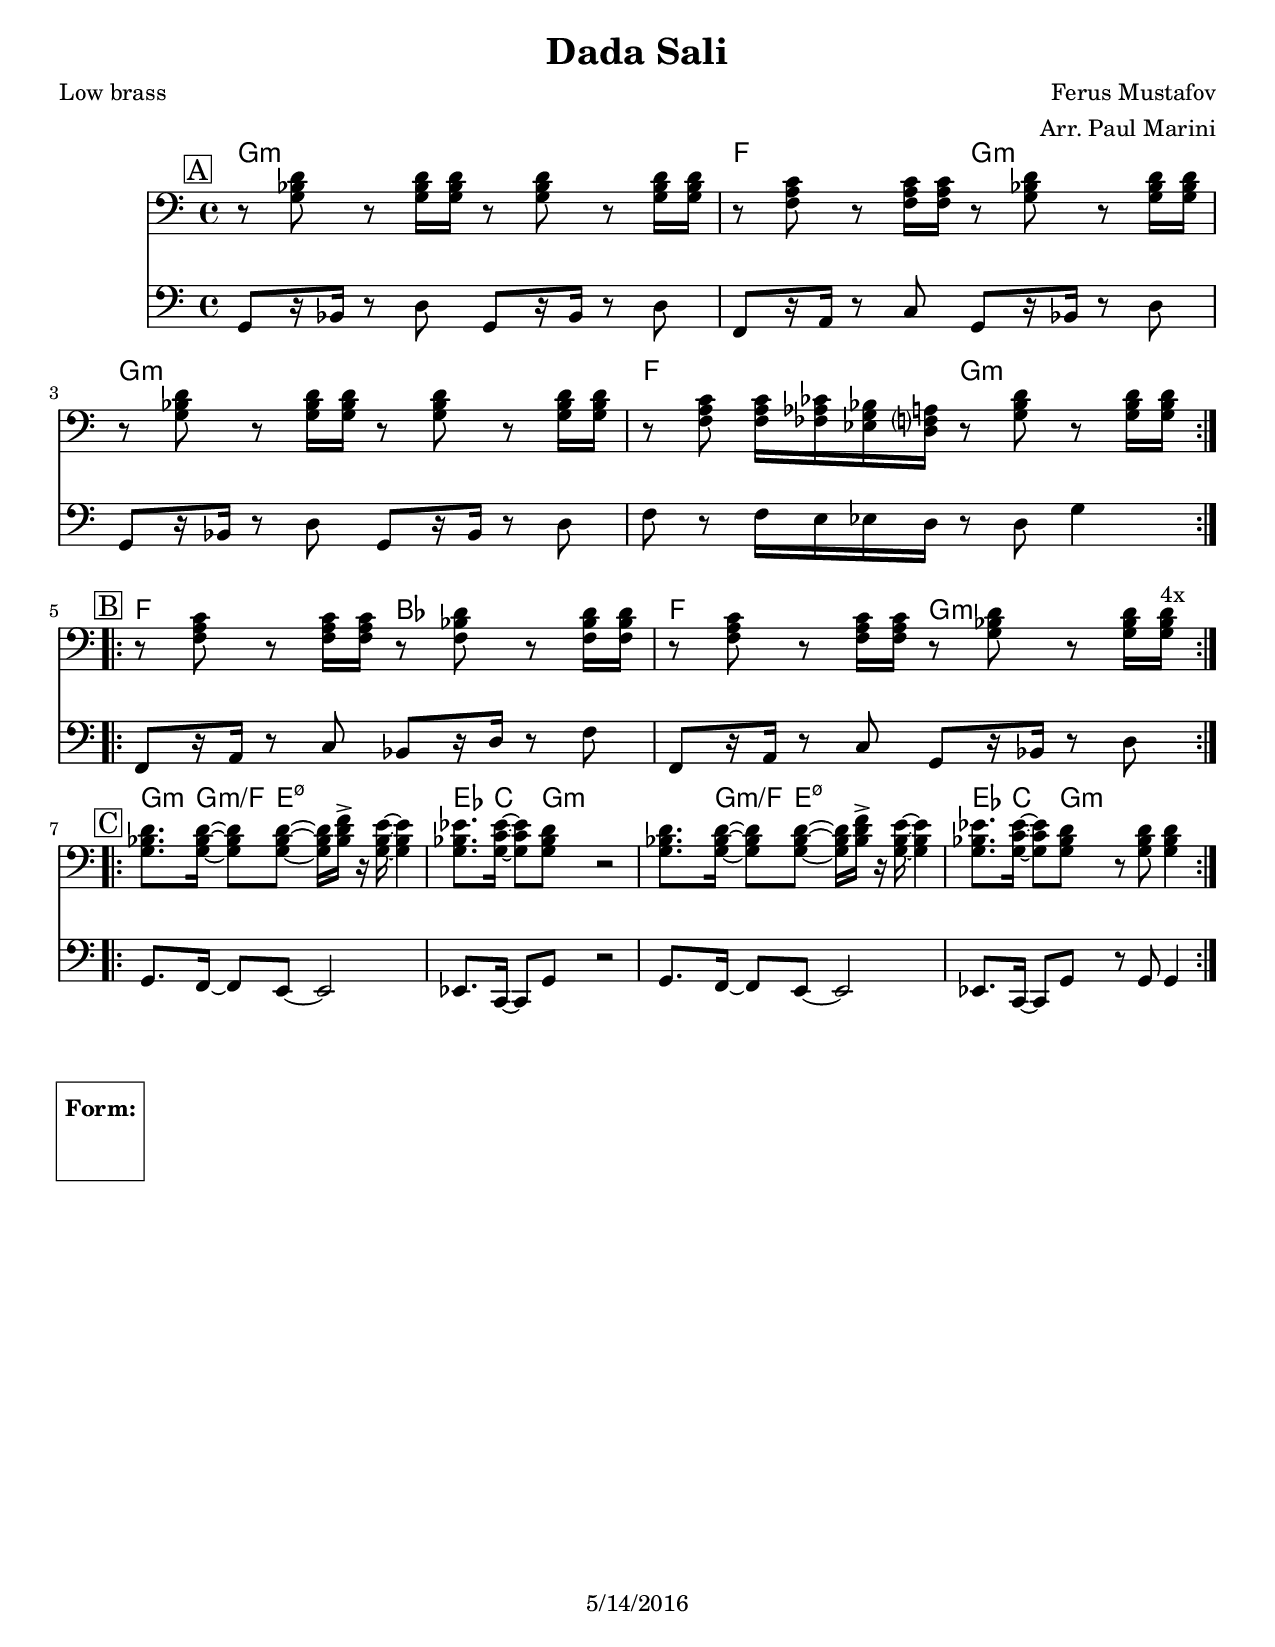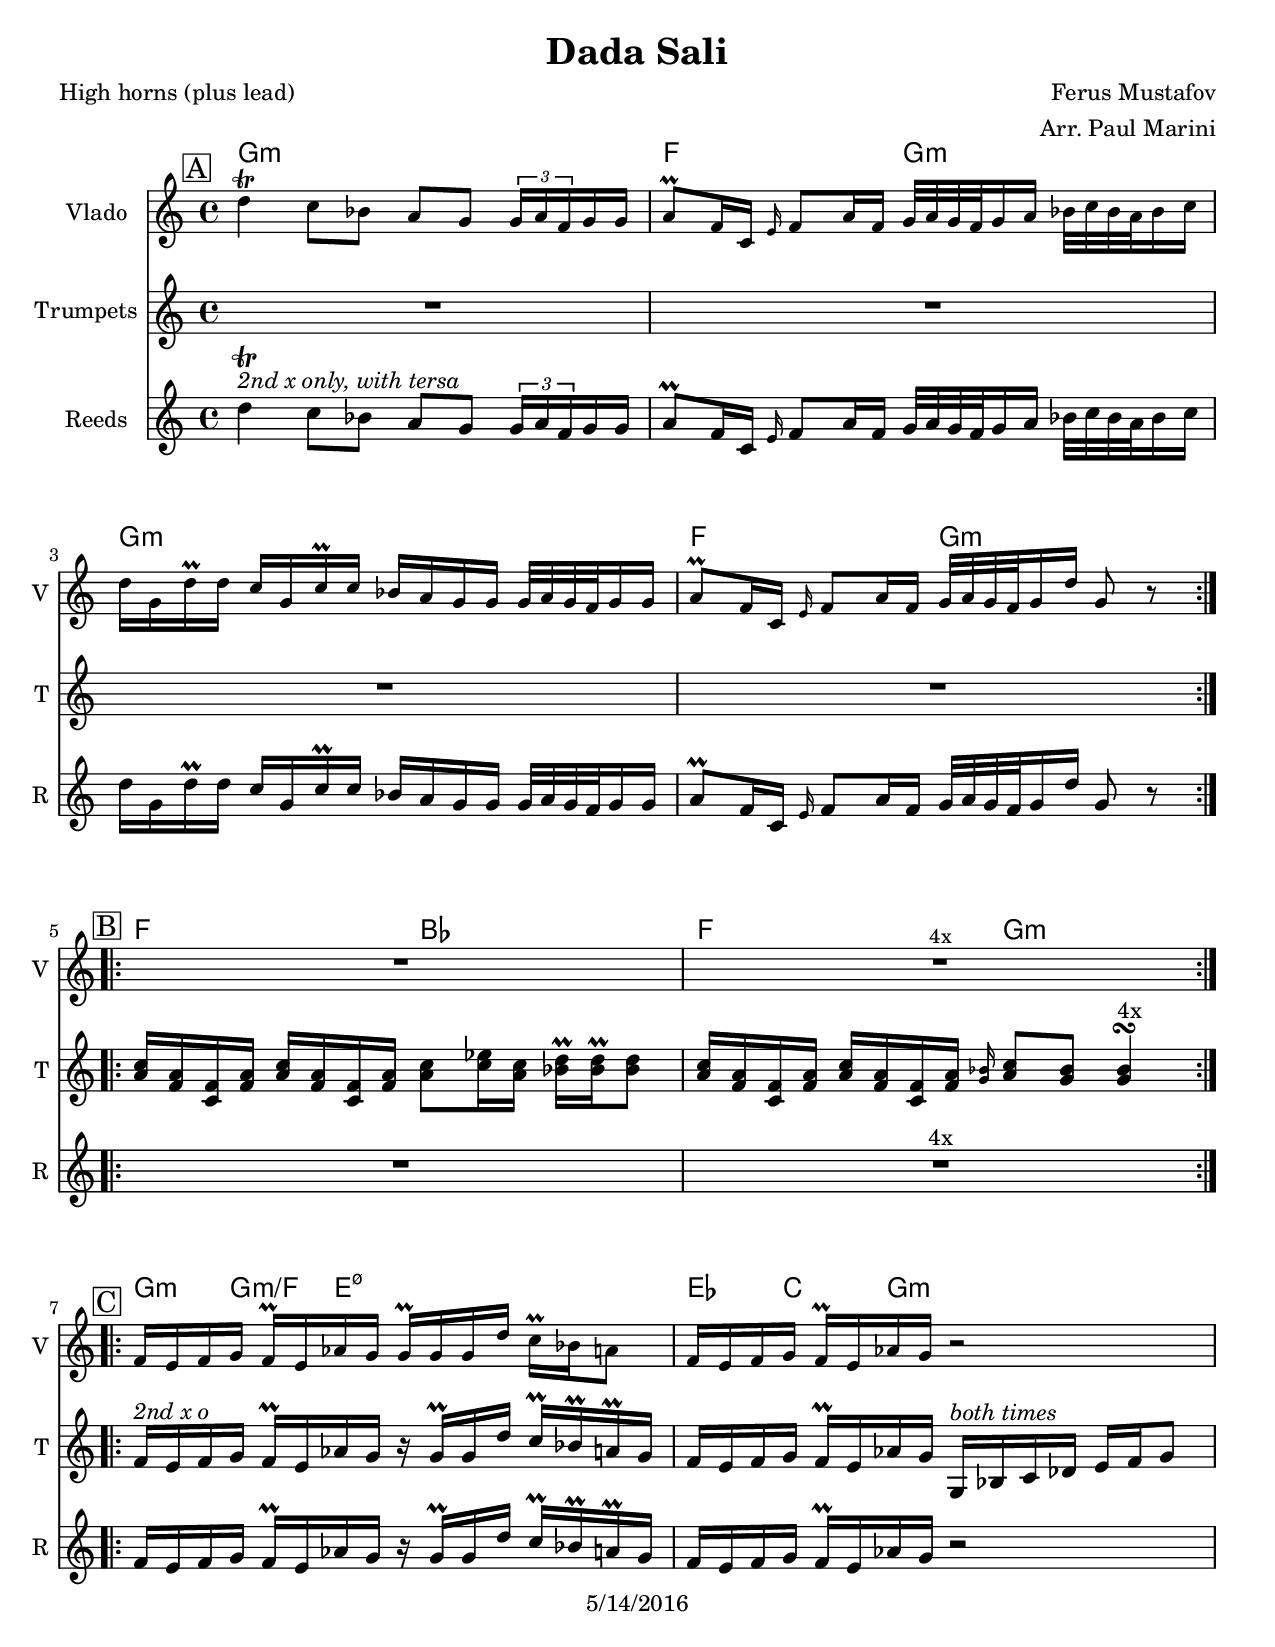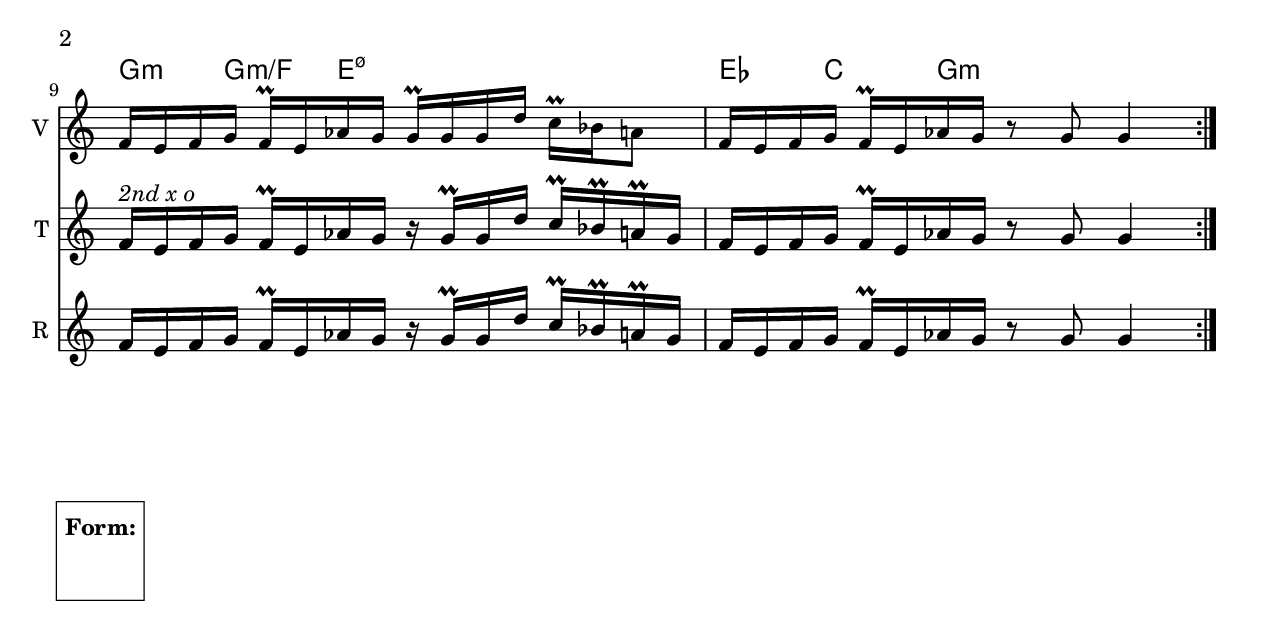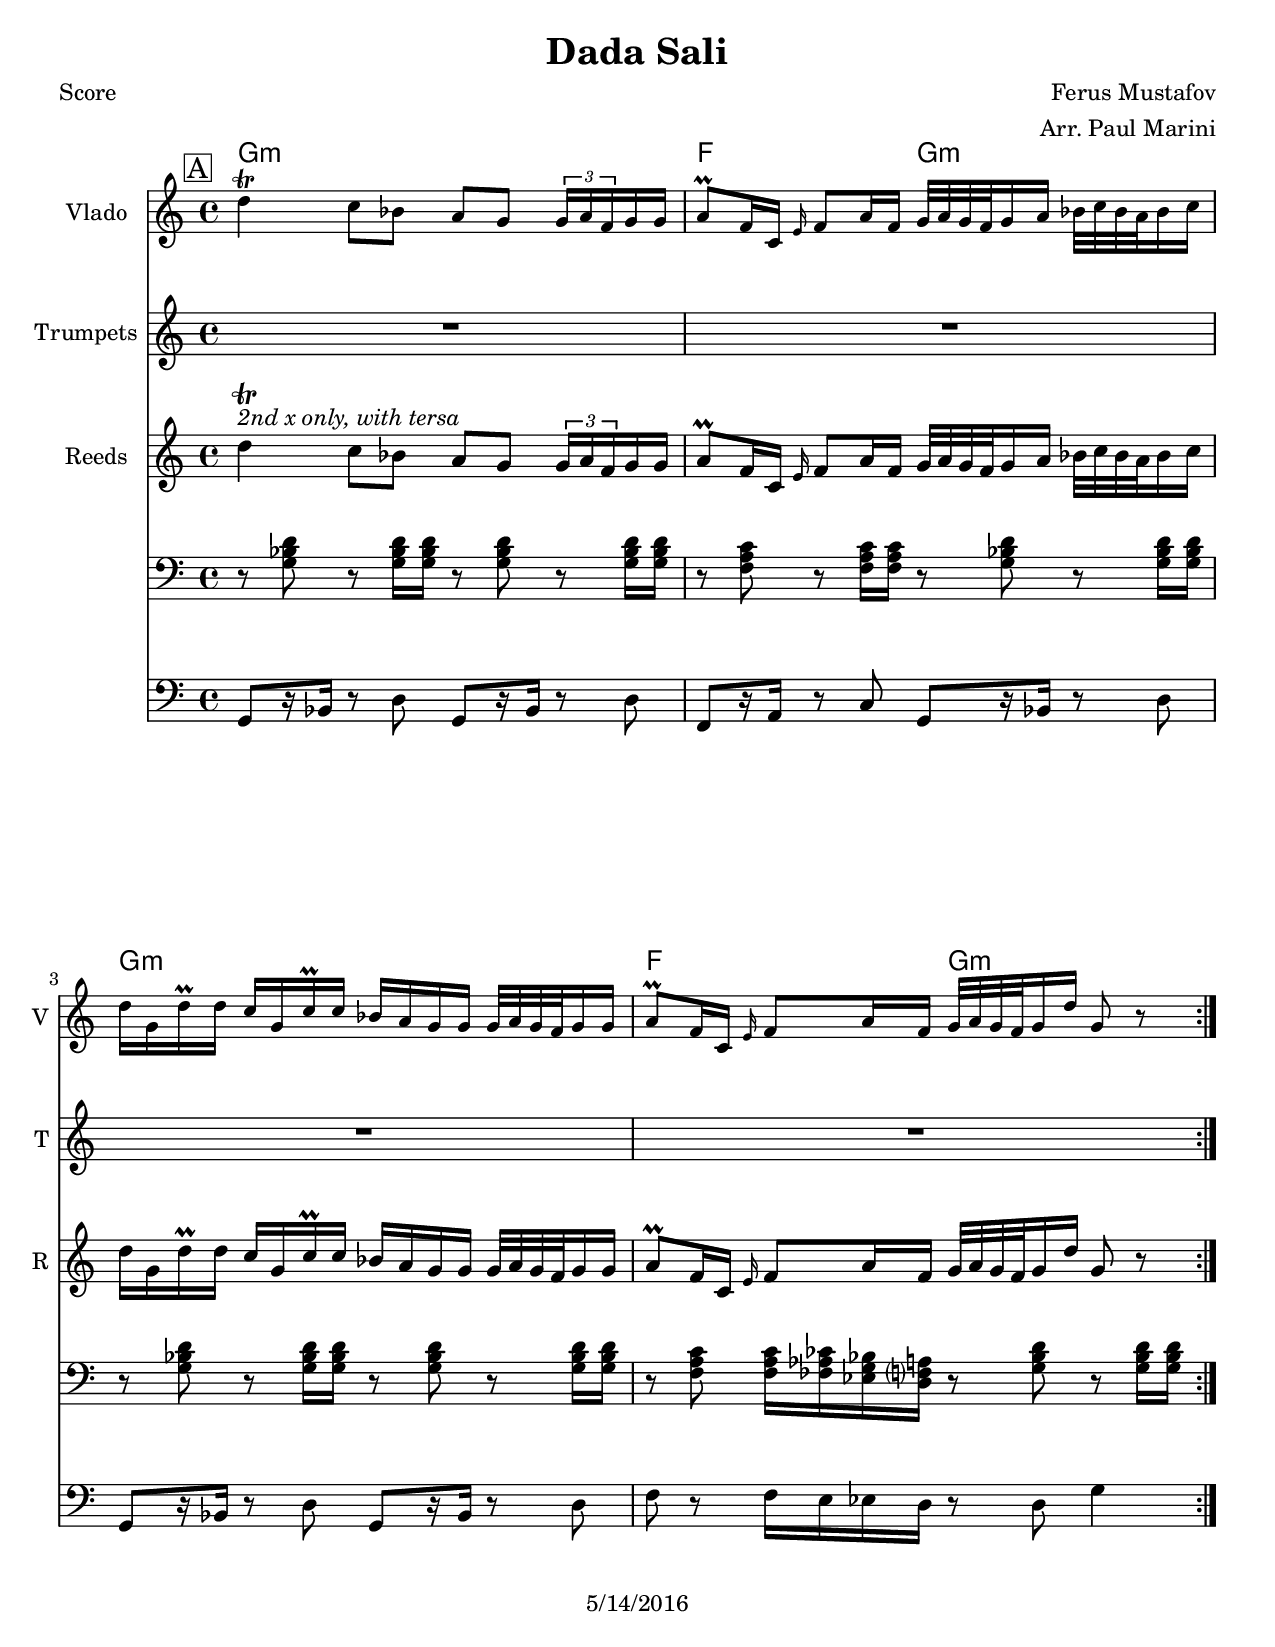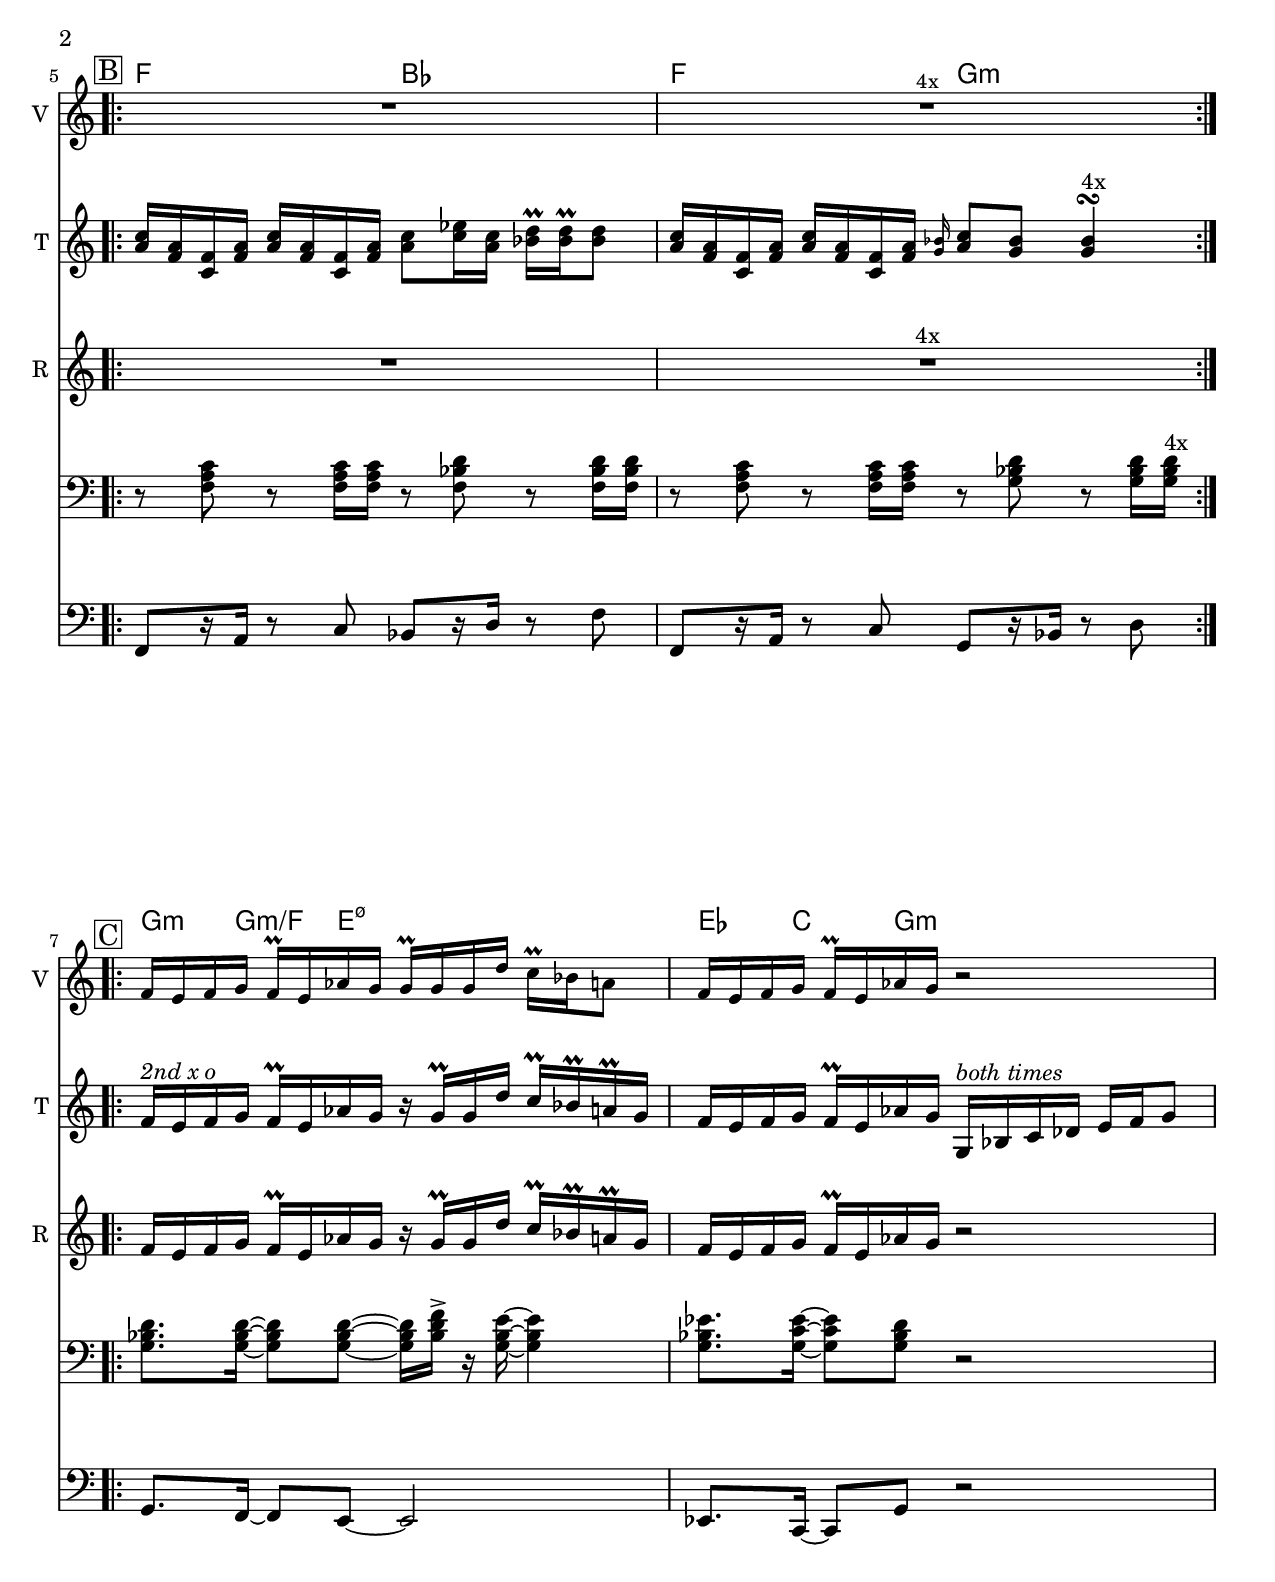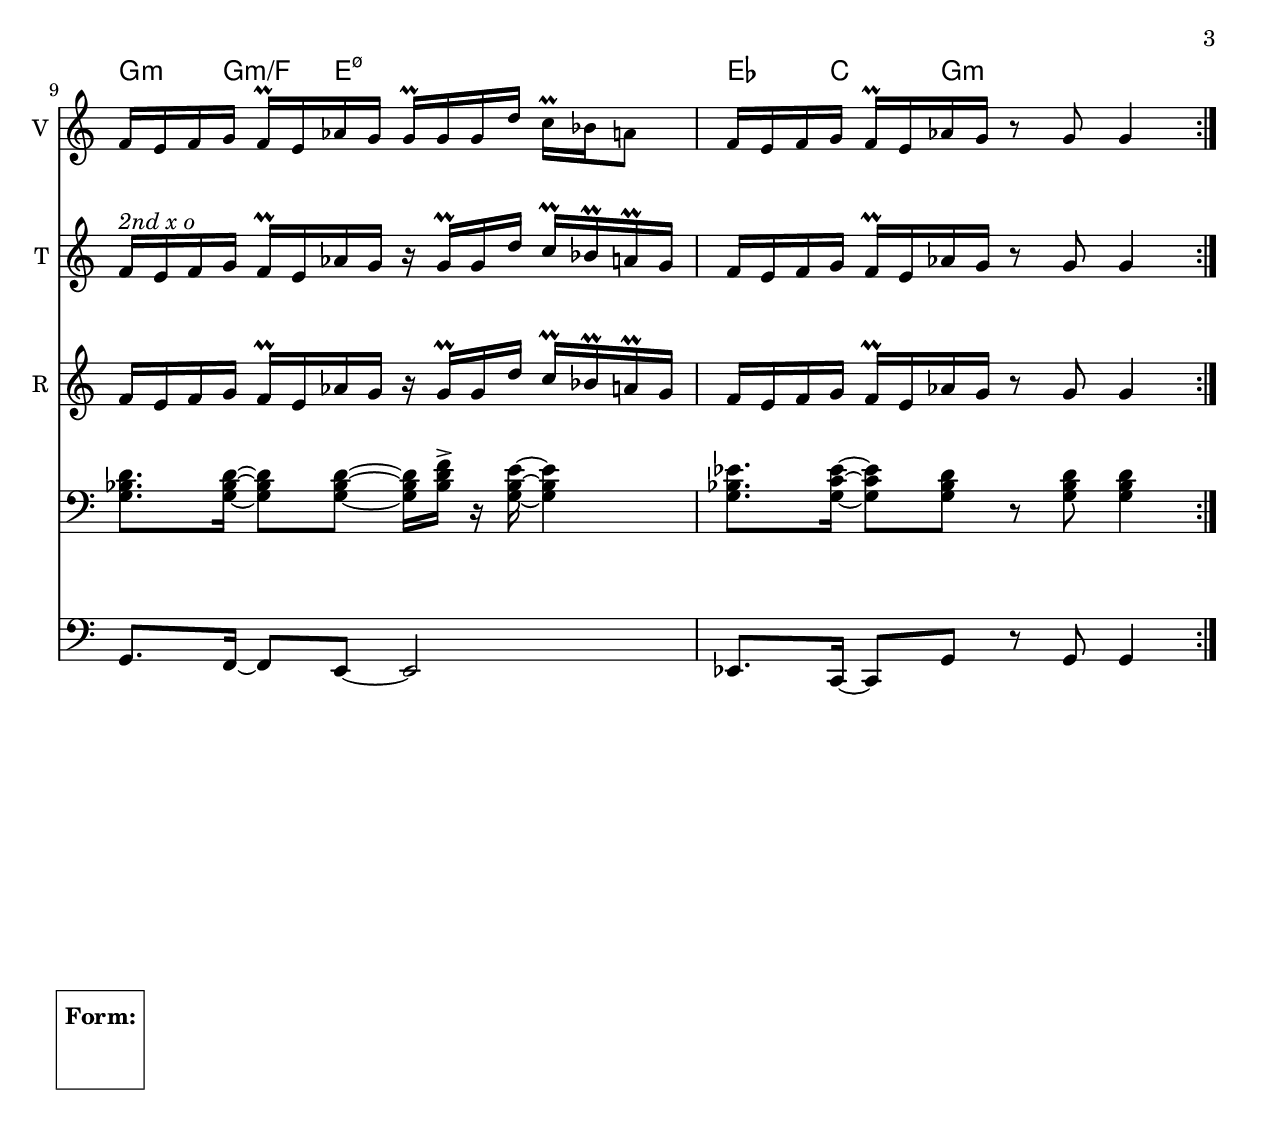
\version "2.18.2"

\header {
	title = "Dada Sali"
	composer = "Ferus Mustafov"
	arranger = "Arr. Paul Marini"
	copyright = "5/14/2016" %date of latest edits
}
\paper {
  #(set-paper-size "letter")
  }


slash = {
	\override NoteHead #'style = #'slash
	\override Stem #'transparent = ##t
}

noslash = {
	\revert NoteHead #'style
	\revert Stem #'transparent
}

the_form = %Form
	\markup { \box \column {
	\line { " " }
	\line { \bold " Form: " }
	\line { " " }
	\line { " " }
	}}

test = { \relative c' { \tempo 4 = 80 \set Score.markFormatter = #format-mark-box-letters
	\repeat volta 2 {
	}
}
}

%{ ornament conventions, a/o 10/2017
%	\prall		regular up ornament, metric
%	\lineprall	quick, nonmetric up ornament	(was \mordent)
%	\mordent		regular down ornament, nonmetric	(was \upbow)
%	\prallprall	consecutive up ornaments, metric
% \trill		trill
%	\turn		turn of some sort
%}

%{ split part:
%	<<
%		{ c8 d e f g f e d | c1 | }
%	\\
%		{ c,2 d8 e f g | c4 g e c | }
%	>>
%}

vlado = { \relative c'' { \set Score.markFormatter = #format-mark-box-letters

\small
	\mark \markup { \box "A" }
	\repeat volta 2 {
        d4\trill c8 bes a g \times 2/3 {g16 a f} g16 g |
        a8\prall f16 c \grace e f8 a16 f g32 a g f g16 a bes32 c bes a bes16 c |
        d16 g, d'\prall d  c g c\prall c bes a g g g32 a g f g16 g |
        a8\prall f16 c \grace e f8 a16 f g32 a g f g16 d' g,8 r |
	}
    \break

	\mark \markup { \box "B" }
	\repeat volta 4 {
        R1 | R1^\markup { "4x" } |

	}
    \break

	\mark \markup { \box "C" }
	\repeat volta 2 {
        f16 e f g f\prall e aes g g\prall g  g d' c\prall bes a8 |
        f16 e f g f\prall e aes g r2 |

        f16 e f g f\prall e aes g g\prall g  g d' c\prall bes a8 |
        f16 e f g f\prall e aes g r8 g g4 |
    }

}
}

trumpets = { \relative c'' { \set Score.markFormatter = #format-mark-box-letters

\normalsize
	\mark \markup { \box "A" }
	\repeat volta 2 {
        R1 | R1 | R1 | R1 |
	}
    \break

	\mark \markup { \box "B" }
	\repeat volta 4 {
        <a c>16 <f a> <c f> <f a> <a c> <f a> <c f> <f a> <a c>8 <c ees>16 <a c> <bes d>16\prall <bes d>\prall <bes d>8 |
        <a c>16 <f a> <c f> <f a> <a c> <f a> <c f> <f a> \grace <g bes> <a c>8 <g bes> <g bes>4\turn^\markup { "4x" } |
	}
    \break

	\mark \markup { \box "C" }
	\repeat volta 2 {
        f16^\markup { \italic "2nd x o" } e f g f\prall e aes g r g\prall g d' c\prall bes\prall a\prall g |
        f16 e f g f\prall e aes g g,^\markup { \italic "both times"} bes c des e f g8 |

        f16^\markup { \italic "2nd x o" } e f g f\prall e aes g r g\prall g d' c\prall bes\prall a\prall g |
        f16 e f g f\prall e aes g r8 g g4 |
    }

}
}

reeds = { \relative c'' { \set Score.markFormatter = #format-mark-box-letters

\normalsize
	\mark \markup { \box "A" }
	\repeat volta 2 {
        d4\trill^\markup {\italic "2nd x only, with tersa"} c8 bes a g \times 2/3 {g16 a f} g16 g |
        a8\prall f16 c \grace e f8 a16 f g32 a g f g16 a bes32 c bes a bes16 c |
        d16 g, d'\prall d  c g c\prall c bes a g g g32 a g f g16 g |
        a8\prall f16 c \grace e f8 a16 f g32 a g f g16 d' g,8 r |
	}
    \break

	\mark \markup { \box "B" }
	\repeat volta 4 {
        R1 | R1^\markup { "4x" }  |
	}
    \break

	\mark \markup { \box "C" }
	\repeat volta 2 {
        f16 e f g f\prall e aes g r g\prall g d' c\prall bes\prall a\prall g |
        f16 e f g f\prall e aes g r2 |

        f16 e f g f\prall e aes g r g\prall g d' c\prall bes\prall a\prall g |
        f16 e f g f\prall e aes g r8 g g4 |
    }

}
}

midbrass = { \relative c { \set Score.markFormatter = #format-mark-box-letters

	\mark \markup { \box "A" }
	\repeat volta 2 {
        r8 <g' bes d> r <g bes d>16 <g bes d> r8 <g bes d> r <g bes d>16 <g bes d> |
        r8 <f a c> r <f a c>16 <f a c> r8 <g bes d> r <g bes d>16 <g bes d> |
        r8 <g bes d> r <g bes d>16 <g bes d> r8 <g bes d> r <g bes d>16 <g bes d> |
        r8 <f a c> <f a c>16 <fes aes ces> <ees g bes> <d f? a> r8 <g bes d> r <g bes d>16 <g bes d> |
	}
\break

	\mark \markup { \box "B" }
	\repeat volta 4 {
        r8 <f a c> r <f a c>16 <f a c> r8 <f bes d> r <f bes d>16 <f bes d> |
        r8 <f a c> r <f a c>16 <f a c> r8 <g bes d> r <g bes d>16 <g bes d>^\markup { "4x" }  |
	}
\break

	\mark \markup { \box "C" }
	\repeat volta 2 {
        <g bes d>8. <g bes d>16~ <g bes d>8 <g bes d>~ 
            <g bes d>16 <bes d f>-> r <g bes e>~<g bes e>4 | 
        <g bes ees>8. <g c ees>16~ <g c ees>8 <g bes d> r2 |
        <g bes d>8. <g bes d>16~ <g bes d>8 <g bes d>~ 
            <g bes d>16 <bes d f>-> r <g bes e>~<g bes e>4 | 
        <g bes ees>8. <g c ees>16~ <g c ees>8 <g bes d> r8 <g bes d> <g bes d>4 |
	}
}
}

bass = { \relative c { \set Score.markFormatter = #format-mark-box-letters

	\mark \markup { \box "A" }
	\repeat volta 2 {
        g8[ r16 bes] r8 d g,8[ r16 bes] r8 d |
        f,8[ r16 a] r8 c g8[ r16 bes] r8 d |
        g,8[ r16 bes] r8 d g,8[ r16 bes] r8 d |
        f8 r f16 e ees d r8 d g4 |
	}

	\mark \markup { \box "B" }
	\repeat volta 4 {
        f,8[ r16 a] r8 c bes8[ r16 d] r8 f |
        f,8[ r16 a] r8 c g8[ r16 bes] r8 d |
	}

	\mark \markup { \box "C" }
	\repeat volta 2 {
        g,8. f16~ f8 e~ e2 | ees8. c16~ c8 g' r2 |
        g8. f16~ f8 e~ e2 | ees8. c16~ c8 g' r g g4 |
	}

}
}


changes = { \chordmode {

% A
g1:min | f2 g:min |
g1:min | f2 g:min |

% B
f2 bes | f g:min |

% C

g8.:min g:min/f e8:min7.5- e2:min7.5- | ees8. c g8:min g2:min |
g8.:min g:min/f e8:min7.5- e2:min7.5- | ees8. c g8:min g2:min |

}
}


\book {
	\bookOutputSuffix "score"
    \header { poet = "Score" }
	\score {
	  <<
	    \new ChordNames {
		\set chordChanges = ##t
		\changes
	    }
	    \new Staff \with { 
			instrumentName = "Vlado "
			shortInstrumentName = "V "
			} 
			{ \clef treble
		\vlado
	    }
	    \new Staff \with { 
			instrumentName = "Trumpets "
			shortInstrumentName = "T "
			} 
			{ \clef treble
		\trumpets
	    }
	    \new Staff \with { 
			instrumentName = "Reeds "
			shortInstrumentName = "R "
			} 
			{ \clef treble
		\reeds
	    }
	    \new Staff { \clef bass
		\midbrass
	    }
	    \new Staff { \clef bass
		\bass
	    }
	  >>
	}
	\the_form
}
\book {
	\bookOutputSuffix "melody"
    \header { poet = "High horns (plus lead)" }
	\score {
	  <<
	    \new ChordNames {
		\set chordChanges = ##t
		\changes
	    }
	    \new Staff \with { 
			instrumentName = "Vlado "
			shortInstrumentName = "V "
			} 
			{ \clef treble
		\vlado
	    }
	    \new Staff \with { 
			instrumentName = "Trumpets "
			shortInstrumentName = "T "
			} 
			{ \clef treble
		\trumpets
	    }
	    \new Staff \with { 
			instrumentName = "Reeds "
			shortInstrumentName = "R "
			} 
			{ \clef treble
		\reeds
	    }
	  >>
	}
	\the_form
}
\book {
	\bookOutputSuffix "lowbrass"
    \header { poet = "Low brass" }
	\score {
	  <<
	    \new ChordNames {
		\set chordChanges = ##t
		\changes
	    }
	    \new Staff { \clef bass
		\midbrass
	    }
	    \new Staff { \clef bass
		\bass
	    }
	  >>
	}
	\the_form
}
%{
\book {
	\score {
	  <<
		\new Staff {
		  \set Staff.midiInstrument = #"trumpet" \unfoldRepeats
			\melody
		}
		\new Staff {
		  \set Staff.midiInstrument = #"trumpet" \unfoldRepeats
			\midbrass
		}
	  >>
		\midi { }
	}
}
\book {
	\score {
	  <<
		\new Staff {
		  \set Staff.midiInstrument = #"trumpet" \unfoldRepeats
			\test
		}
	  >>
		\midi { }
	}
}
%}
